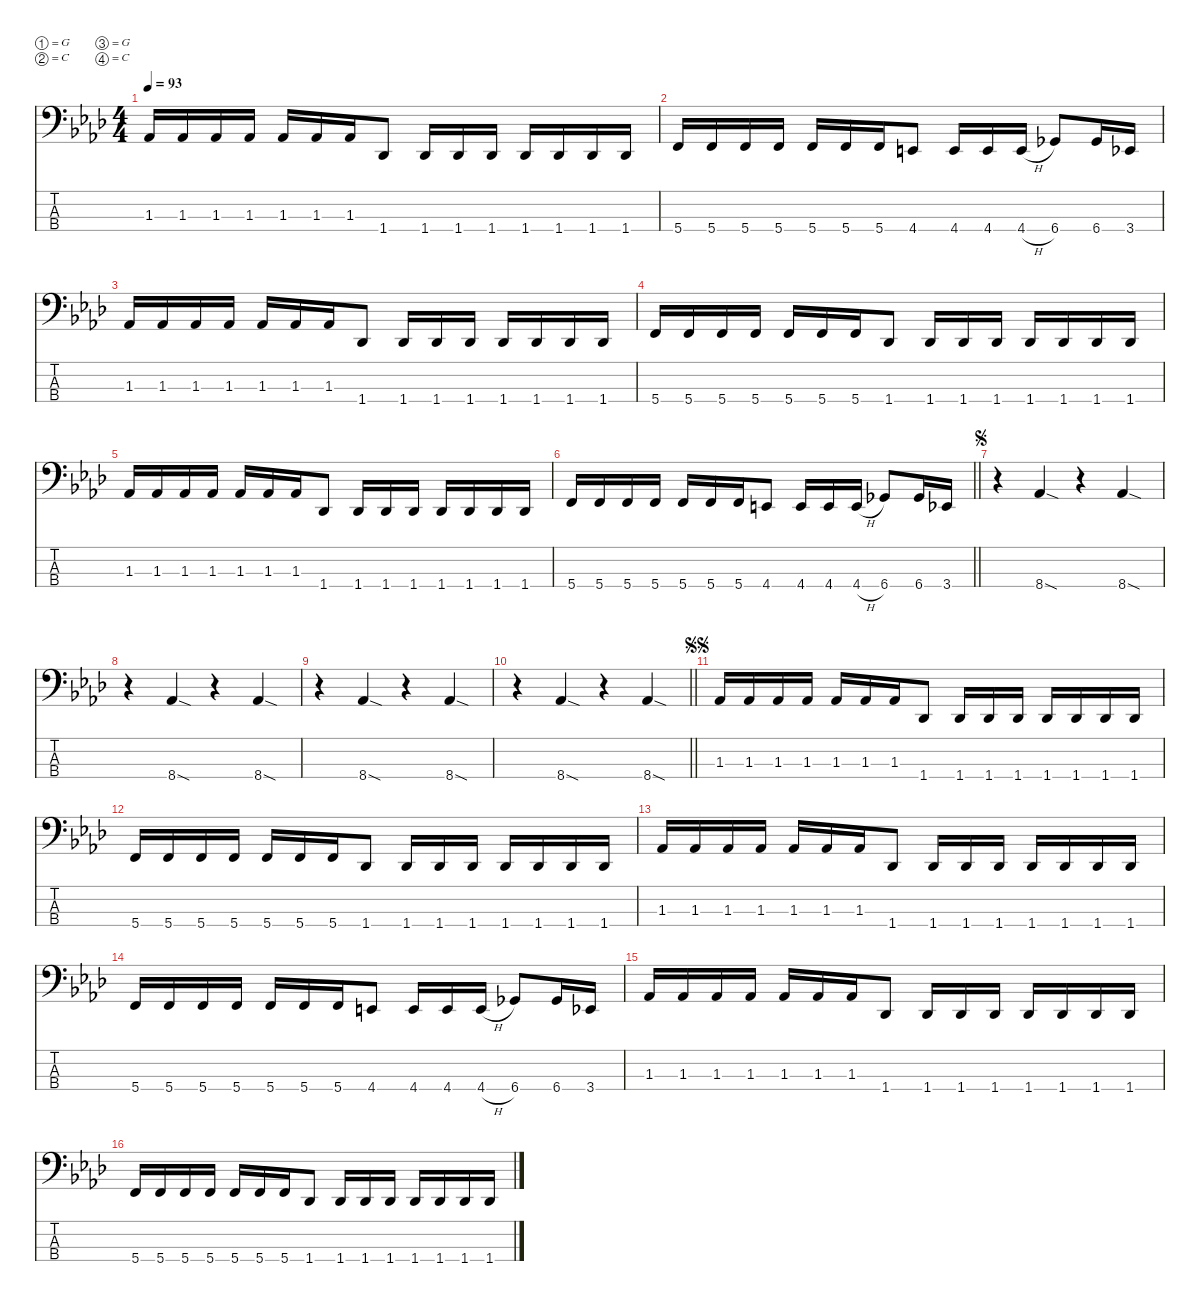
\defaultSystemsLayout 4
\hideDynamics
\bracketExtendMode nobrackets
\singleTrackTrackNamePolicy hidden
\multiTrackTrackNamePolicy hidden
\firstSystemTrackNameMode fullname
\firstSystemTrackNameOrientation horizontal
\otherSystemsTrackNameOrientation horizontal
\track ("Bass" "fl.bs.") {instrument fretlessbass}
\staff {score tabs}
\tuning (G2 C2 G1 C1)
\ts (4 4)
\tempo 93
\clef f4
\ks ab
1.3{acc b}.16{dy f beam Up} 1.3{acc b}.16{beam Up} 1.3{acc b}.16{beam Up} 1.3{acc b}.16{beam Up} 1.3{acc b}.16{beam Up} 1.3{acc b}.16{beam Up} 1.3{acc b}.16{beam Up} 1.4{acc b}.8{beam Up} 1.4{acc b}.16{beam Up} 1.4{acc b}.16{beam Up} 1.4{acc b}.16{beam Up} 1.4{acc b}.16{beam Up} 1.4{acc b}.16{beam Up} 1.4{acc b}.16{beam Up} 1.4{acc b}.16{beam Up} |
5.4{acc forcenatural}.16{beam Up} 5.4{acc forcenatural}.16{beam Up} 5.4{acc forcenatural}.16{beam Up} 5.4{acc forcenatural}.16{beam Up} 5.4{acc forcenatural}.16{beam Up} 5.4{acc forcenatural}.16{beam Up} 5.4{acc forcenatural}.16{beam Up} 4.4{acc forcenatural}.8{beam Up} 4.4{acc forcenatural}.16{beam Up} 4.4{acc forcenatural}.16{beam Up} 4.4{h acc forcenatural}.16{beam Up} 6.4{acc b}.8{beam Up} 6.4{acc b}.16{beam Up} 3.4{acc b}.16{beam Up} |
1.3{acc b}.16{beam Up} 1.3{acc b}.16{beam Up} 1.3{acc b}.16{beam Up} 1.3{acc b}.16{beam Up} 1.3{acc b}.16{beam Up} 1.3{acc b}.16{beam Up} 1.3{acc b}.16{beam Up} 1.4{acc b}.8{beam Up} 1.4{acc b}.16{beam Up} 1.4{acc b}.16{beam Up} 1.4{acc b}.16{beam Up} 1.4{acc b}.16{beam Up} 1.4{acc b}.16{beam Up} 1.4{acc b}.16{beam Up} 1.4{acc b}.16{beam Up} |
5.4{acc forcenatural}.16{beam Up} 5.4{acc forcenatural}.16{beam Up} 5.4{acc forcenatural}.16{beam Up} 5.4{acc forcenatural}.16{beam Up} 5.4{acc forcenatural}.16{beam Up} 5.4{acc forcenatural}.16{beam Up} 5.4{acc forcenatural}.16{beam Up} 1.4{acc b}.8{beam Up} 1.4{acc b}.16{beam Up} 1.4{acc b}.16{beam Up} 1.4{acc b}.16{beam Up} 1.4{acc b}.16{beam Up} 1.4{acc b}.16{beam Up} 1.4{acc b}.16{beam Up} 1.4{acc b}.16{beam Up} |
1.3{acc b}.16{beam Up} 1.3{acc b}.16{beam Up} 1.3{acc b}.16{beam Up} 1.3{acc b}.16{beam Up} 1.3{acc b}.16{beam Up} 1.3{acc b}.16{beam Up} 1.3{acc b}.16{beam Up} 1.4{acc b}.8{beam Up} 1.4{acc b}.16{beam Up} 1.4{acc b}.16{beam Up} 1.4{acc b}.16{beam Up} 1.4{acc b}.16{beam Up} 1.4{acc b}.16{beam Up} 1.4{acc b}.16{beam Up} 1.4{acc b}.16{beam Up} |
\barLineRight lightlight
5.4{acc forcenatural}.16{beam Up} 5.4{acc forcenatural}.16{beam Up} 5.4{acc forcenatural}.16{beam Up} 5.4{acc forcenatural}.16{beam Up} 5.4{acc forcenatural}.16{beam Up} 5.4{acc forcenatural}.16{beam Up} 5.4{acc forcenatural}.16{beam Up} 4.4{acc forcenatural}.8{beam Up} 4.4{acc forcenatural}.16{beam Up} 4.4{acc forcenatural}.16{beam Up} 4.4{h acc forcenatural}.16{beam Up} 6.4{acc b}.8{beam Up} 6.4{acc b}.16{beam Up} 3.4{acc b}.16{beam Up} |
\jump segno
r.4{beam Down} 8.4{sod acc b}.4{beam Up} r.4{beam Up} 8.4{sod acc b}.4{beam Up} |
r.4{beam Down} 8.4{sod acc b}.4{beam Up} r.4{beam Up} 8.4{sod acc b}.4{beam Up} |
r.4{beam Down} 8.4{sod acc b}.4{beam Up} r.4{beam Up} 8.4{sod acc b}.4{beam Up} |
\barLineRight lightlight
r.4{beam Down} 8.4{sod acc b}.4{beam Up} r.4{beam Up} 8.4{sod acc b}.4{beam Up} |
\jump segnosegno
1.3{acc b}.16{beam Up} 1.3{acc b}.16{beam Up} 1.3{acc b}.16{beam Up} 1.3{acc b}.16{beam Up} 1.3{acc b}.16{beam Up} 1.3{acc b}.16{beam Up} 1.3{acc b}.16{beam Up} 1.4{acc b}.8{beam Up} 1.4{acc b}.16{beam Up} 1.4{acc b}.16{beam Up} 1.4{acc b}.16{beam Up} 1.4{acc b}.16{beam Up} 1.4{acc b}.16{beam Up} 1.4{acc b}.16{beam Up} 1.4{acc b}.16{beam Up} |
5.4{acc forcenatural}.16{beam Up} 5.4{acc forcenatural}.16{beam Up} 5.4{acc forcenatural}.16{beam Up} 5.4{acc forcenatural}.16{beam Up} 5.4{acc forcenatural}.16{beam Up} 5.4{acc forcenatural}.16{beam Up} 5.4{acc forcenatural}.16{beam Up} 1.4{acc b}.8{beam Up} 1.4{acc b}.16{beam Up} 1.4{acc b}.16{beam Up} 1.4{acc b}.16{beam Up} 1.4{acc b}.16{beam Up} 1.4{acc b}.16{beam Up} 1.4{acc b}.16{beam Up} 1.4{acc b}.16{beam Up} |
1.3{acc b}.16{beam Up} 1.3{acc b}.16{beam Up} 1.3{acc b}.16{beam Up} 1.3{acc b}.16{beam Up} 1.3{acc b}.16{beam Up} 1.3{acc b}.16{beam Up} 1.3{acc b}.16{beam Up} 1.4{acc b}.8{beam Up} 1.4{acc b}.16{beam Up} 1.4{acc b}.16{beam Up} 1.4{acc b}.16{beam Up} 1.4{acc b}.16{beam Up} 1.4{acc b}.16{beam Up} 1.4{acc b}.16{beam Up} 1.4{acc b}.16{beam Up} |
5.4{acc forcenatural}.16{beam Up} 5.4{acc forcenatural}.16{beam Up} 5.4{acc forcenatural}.16{beam Up} 5.4{acc forcenatural}.16{beam Up} 5.4{acc forcenatural}.16{beam Up} 5.4{acc forcenatural}.16{beam Up} 5.4{acc forcenatural}.16{beam Up} 4.4{acc forcenatural}.8{beam Up} 4.4{acc forcenatural}.16{beam Up} 4.4{acc forcenatural}.16{beam Up} 4.4{h acc forcenatural}.16{beam Up} 6.4{acc b}.8{beam Up} 6.4{acc b}.16{beam Up} 3.4{acc b}.16{beam Up} |
1.3{acc b}.16{beam Up} 1.3{acc b}.16{beam Up} 1.3{acc b}.16{beam Up} 1.3{acc b}.16{beam Up} 1.3{acc b}.16{beam Up} 1.3{acc b}.16{beam Up} 1.3{acc b}.16{beam Up} 1.4{acc b}.8{beam Up} 1.4{acc b}.16{beam Up} 1.4{acc b}.16{beam Up} 1.4{acc b}.16{beam Up} 1.4{acc b}.16{beam Up} 1.4{acc b}.16{beam Up} 1.4{acc b}.16{beam Up} 1.4{acc b}.16{beam Up} |
5.4{acc forcenatural}.16{beam Up} 5.4{acc forcenatural}.16{beam Up} 5.4{acc forcenatural}.16{beam Up} 5.4{acc forcenatural}.16{beam Up} 5.4{acc forcenatural}.16{beam Up} 5.4{acc forcenatural}.16{beam Up} 5.4{acc forcenatural}.16{beam Up} 1.4{acc b}.8{beam Up} 1.4{acc b}.16{beam Up} 1.4{acc b}.16{beam Up} 1.4{acc b}.16{beam Up} 1.4{acc b}.16{beam Up} 1.4{acc b}.16{beam Up} 1.4{acc b}.16{beam Up} 1.4{acc b}.16{beam Up}
